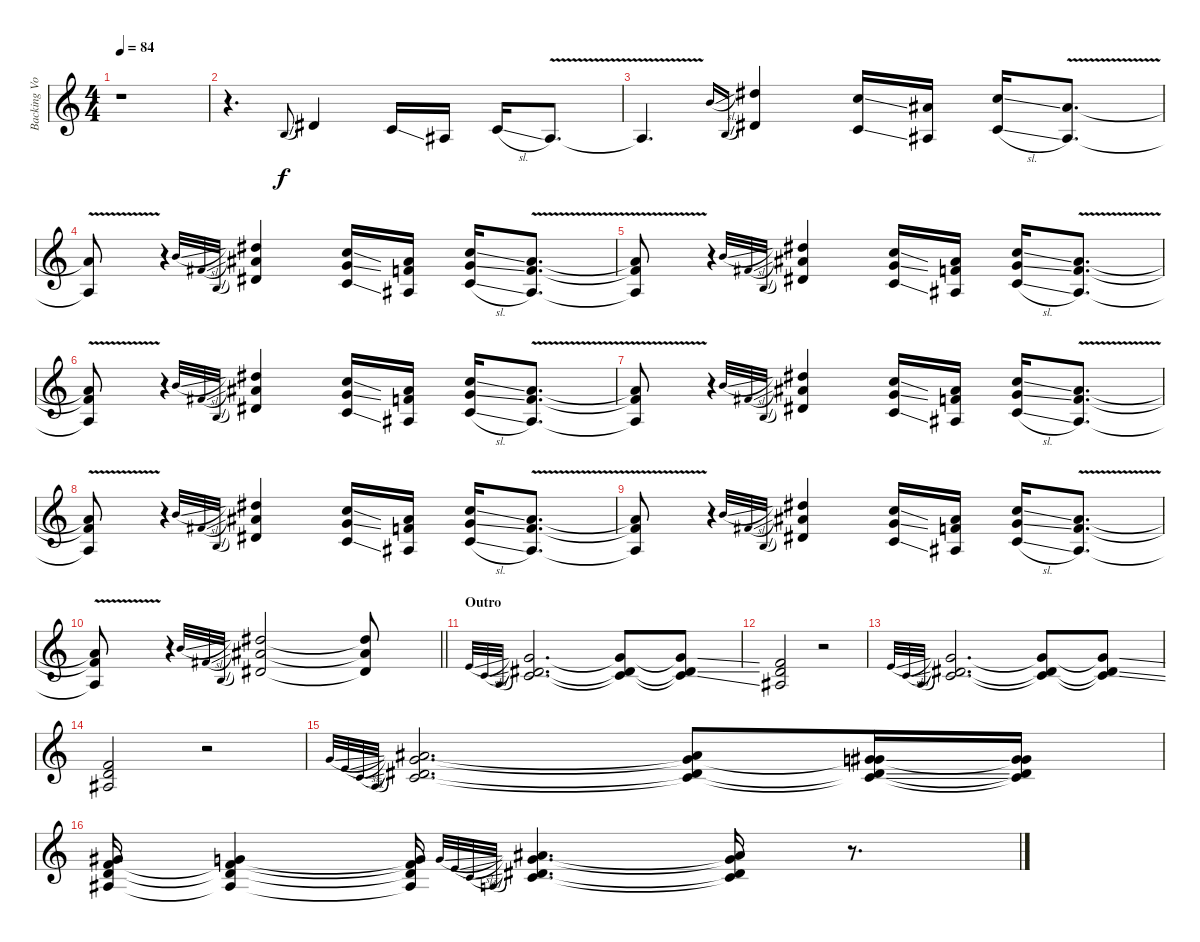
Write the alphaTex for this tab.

\track ("Backing Vocals" "Backing Vo") {instrument sopranosax}
\staff {score}
\tuning (E5 B4 G4 D4 A3 E3 B2) {hide}
\ts (4 4)
\tempo 84
\clef g2
\ks c
r.1{dy f} |
r.4{d} 2.5{sl}.8{gr onbeat} 6.5.4 3.5{ss}.16 1.5.16 3.5{sl}.16 1.5{v}.8{d} |
1.5{t}.4{d} 4.3{sl}.16{gr onbeat} 2.5{sl}.16{gr onbeat} (8.3 6.5).4 (5.3{ss} 3.5{ss}).16 (3.3 1.5).16 (5.3{sl} 3.5{sl}).16 (3.3{v} 1.5{v}).8{d} |
(3.3{t} 1.5{t}).8 r.4 4.3{sl}.32{gr onbeat} 4.4{sl}.32{gr onbeat} 2.5{sl}.32{gr onbeat} (8.3 8.4 6.5).4 (5.3{ss} 5.4{ss} 3.5{ss}).16 (3.3 3.4 1.5).16 (5.3{sl} 5.4{sl} 3.5{sl}).16 (3.3{v} 3.4{v} 1.5{v}).8{d} |
(3.3{t} 3.4{t} 1.5{t}).8 r.4 4.3{sl}.32{gr onbeat} 4.4{sl}.32{gr onbeat} 2.5{sl}.32{gr onbeat} (8.3 8.4 6.5).4 (5.3{ss} 5.4{ss} 3.5{ss}).16 (3.3 3.4 1.5).16 (5.3{sl} 5.4{sl} 3.5{sl}).16 (3.3{v} 3.4{v} 1.5{v}).8{d} |
(3.3{t} 3.4{t} 1.5{t}).8 r.4 4.3{sl}.32{gr onbeat} 4.4{sl}.32{gr onbeat} 2.5{sl}.32{gr onbeat} (8.3 8.4 6.5).4 (5.3{ss} 5.4{ss} 3.5{ss}).16 (3.3 3.4 1.5).16 (5.3{sl} 5.4{sl} 3.5{sl}).16 (3.3{v} 3.4{v} 1.5{v}).8{d} |
(3.3{t} 3.4{t} 1.5{t}).8 r.4 4.3{sl}.32{gr onbeat} 4.4{sl}.32{gr onbeat} 2.5{sl}.32{gr onbeat} (8.3 8.4 6.5).4 (5.3{ss} 5.4{ss} 3.5{ss}).16 (3.3 3.4 1.5).16 (5.3{sl} 5.4{sl} 3.5{sl}).16 (3.3{v} 3.4{v} 1.5{v}).8{d} |
(3.3{t} 3.4{t} 1.5{t}).8 r.4 4.3{sl}.32{gr onbeat} 4.4{sl}.32{gr onbeat} 2.5{sl}.32{gr onbeat} (8.3 8.4 6.5).4 (5.3{ss} 5.4{ss} 3.5{ss}).16 (3.3 3.4 1.5).16 (5.3{sl} 5.4{sl} 3.5{sl}).16 (3.3{v} 3.4{v} 1.5{v}).8{d} |
(3.3{t} 3.4{t} 1.5{t}).8 r.4 4.3{sl}.32{gr onbeat} 4.4{sl}.32{gr onbeat} 2.5{sl}.32{gr onbeat} (8.3 8.4 6.5).4 (5.3{ss} 5.4{ss} 3.5{ss}).16 (3.3 3.4 1.5).16 (5.3{sl} 5.4{sl} 3.5{sl}).16 (3.3{v} 3.4{v} 1.5{v}).8{d} |
\barLineRight lightlight
(3.3{t} 3.4{t} 1.5{t}).8 r.4 4.3{sl}.32{gr onbeat} 4.4{sl}.32{gr onbeat} 2.5{sl}.32{gr onbeat} (8.3 8.4 6.5).2 (8.3{t} 8.4{t} 6.5{t}).8 |
\section ("" "Outro")
2.4{sl}.32{gr onbeat} 3.5{sl}.32{gr onbeat} 5.6{sl}.32{gr onbeat} (5.4 6.5 8.6).2{d volume 14} (5.4{t} 6.5{t} 8.6{t}).8 (5.4{ss t} 6.5{ss t} 8.6{ss t}).8 |
(3.4 5.5 6.6).2 r.2 |
2.4{sl}.32{gr onbeat} 3.5{sl}.32{gr onbeat} 5.6{sl}.32{gr onbeat} (5.4 6.5 8.6).2{d} (5.4{t} 6.5{t} 8.6{t}).8 (5.4{ss t} 6.5{ss t} 8.6{ss t}).8 |
(3.4 5.5 6.6).2 r.2 |
0.3{sl}.32{gr onbeat} 2.4{sl}.32{gr onbeat} 3.5{sl}.32{gr onbeat} 5.6{sl}.32{gr onbeat} (3.3 5.4 6.5 8.6).2{d} (3.3{t} 5.4{t} 6.5{t} 8.6{t}).8 (1.3 5.4{ss t} 6.5{ss t} 8.6{ss t}).16 (0.3 5.4{t} 6.5{t} 8.6{t}).16 |
(1.3 3.4 5.5 6.6).16 (0.3 3.4{t} 5.5{t} 6.6{t}).4 (0.3{t} 3.4{t} 5.5{t} 6.6{t}).16 0.3{sl}.32{gr onbeat} 2.4{sl}.32{gr onbeat} 3.5{sl}.32{gr onbeat} 5.6{sl}.32{gr onbeat} (3.3 5.4 6.5 8.6).4{d} (3.3{t} 5.4{t} 6.5{t} 8.6{t}).16 r.8{d}
